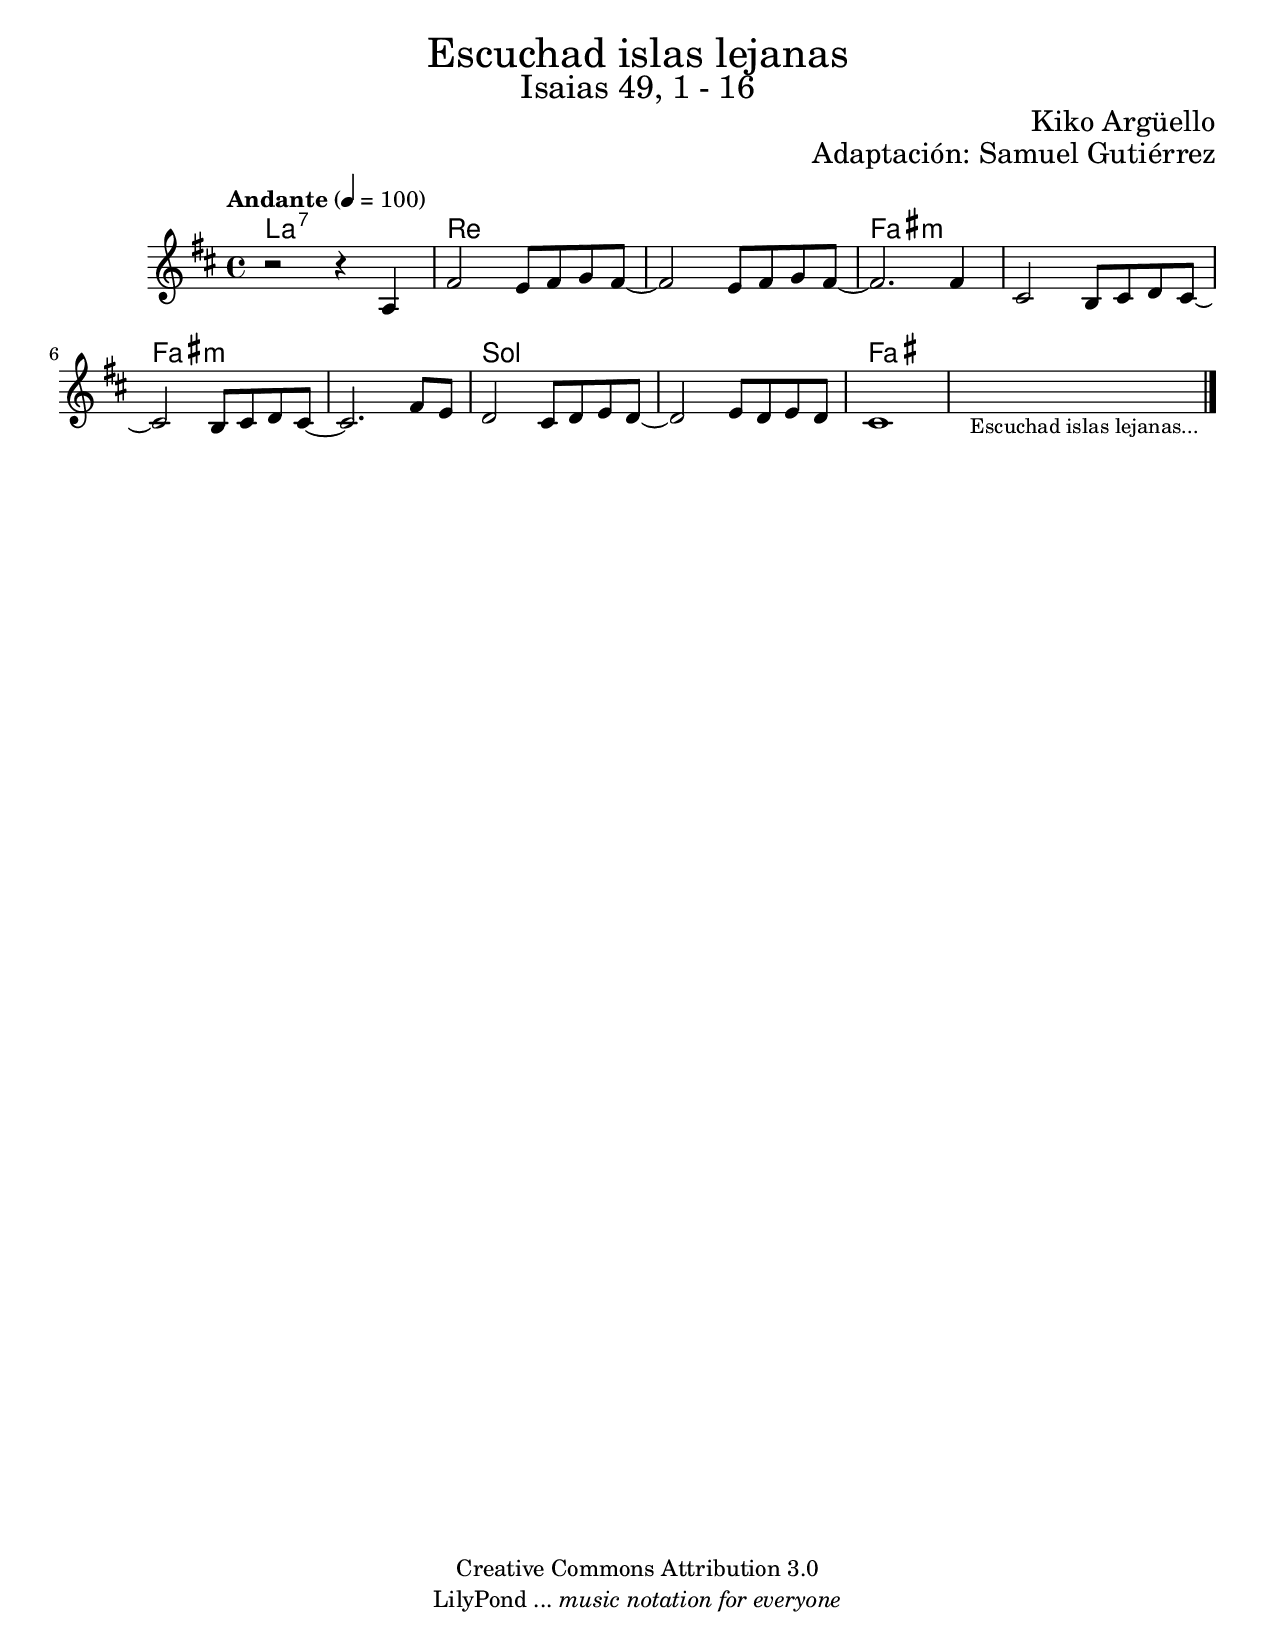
% ****************************************************************
%	Escuchad islas lejanas - Flauta
%	by serach.sam@
% ****************************************************************
\language "espanol"
\version "2.19.80"

%#(set-global-staff-size 17)

\markup { \fill-line { \center-column { \fontsize #5 "Escuchad islas lejanas" \fontsize #3 "Isaias 49, 1 - 16" } } }
\markup { \fill-line { \fontsize #2 \smallCaps " " \fontsize #2 "Kiko Argüello"  } }
\markup { \fill-line { " " \right-column { \fontsize #2 "Adaptación: Samuel Gutiérrez"  } } }
\header {
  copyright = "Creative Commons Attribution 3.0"
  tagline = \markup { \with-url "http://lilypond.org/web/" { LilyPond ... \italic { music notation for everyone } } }
  breakbefore = ##t
}

% --- Parametro globales
global = {
  \tempo "Andante" 4 = 100 
  \key re \major
  \time 4/4
  s1*11
  \bar "|."
}

melodia = \relative do' { 	
  % Type notes here
  r2 r4 la4
  fas'2 mi8 fas sol fas~
  fas2 mi8 fas sol fas~
  fas2. fas4 
  dos2 si8 dos re dos~
  dos2 si8 dos re dos~
  dos2. fas8 mi 
  re2 dos8 re mi re~
  re2 mi8 re mi re
  dos1
  \textLengthOn
  s1_\markup { \small "Escuchad islas lejanas..." }
  \textLengthOff
}

armonia = \new ChordNames {
  \set chordChanges = ##t
  \italianChords
  \chordmode { 
    la1:7 re1 re1 fas1:m fas1:m fas1:m fas1:m sol1 sol1 fas1 
    
  }
}

\score {
  <<
    \armonia
    \new Staff { <<
      \set Staff.midiInstrument = "violin"
      \global 
      \melodia
    >> }
  >>
  \midi {}
  \layout {}
}

\paper {
  #(set-paper-size "letter")
}

%{
convert-ly (GNU LilyPond) 2.19.83  convert-ly: Procesando «»...
Aplicando la conversión: 2.19.80
%}
